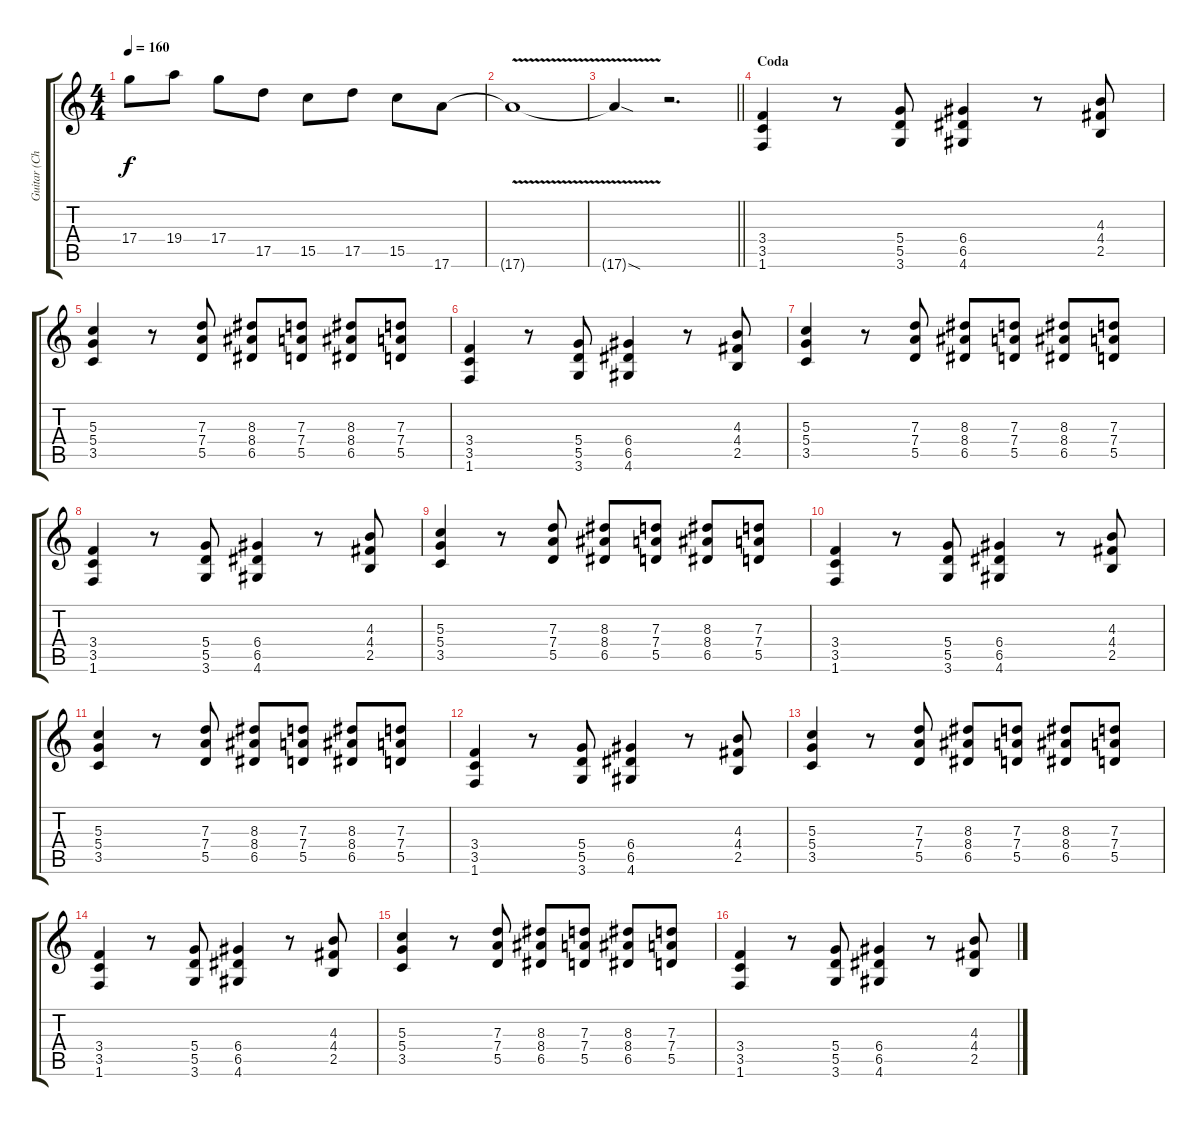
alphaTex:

\track ("Guitar (Chooch)" "Guitar (Ch") {instrument electricguitarclean}
\staff {score tabs}
\tuning (E4 B3 G3 D3 A2 E2) {hide}
\ts (4 4)
\tempo 160
\clef g2
\ks c
17.4.8{dy f} 19.4.8 17.4.8 17.5.8 15.5.8 17.5.8 15.5.8 17.6.8 |
17.6{v t}.1 |
\barLineRight lightlight
17.6{sod t}.4 r.2{d} |
\section ("" "Coda")
(3.4 3.5 1.6).4 r.8 (5.4 5.5 3.6).8 (6.4 6.5 4.6).4 r.8 (4.3 4.4 2.5).8 |
(5.3 5.4 3.5).4 r.8 (7.3 7.4 5.5).8 (8.3 8.4 6.5).8 (7.3 7.4 5.5).8 (8.3 8.4 6.5).8 (7.3 7.4 5.5).8 |
(3.4 3.5 1.6).4 r.8 (5.4 5.5 3.6).8 (6.4 6.5 4.6).4 r.8 (4.3 4.4 2.5).8 |
(5.3 5.4 3.5).4 r.8 (7.3 7.4 5.5).8 (8.3 8.4 6.5).8 (7.3 7.4 5.5).8 (8.3 8.4 6.5).8 (7.3 7.4 5.5).8 |
(3.4 3.5 1.6).4 r.8 (5.4 5.5 3.6).8 (6.4 6.5 4.6).4 r.8 (4.3 4.4 2.5).8 |
(5.3 5.4 3.5).4 r.8 (7.3 7.4 5.5).8 (8.3 8.4 6.5).8 (7.3 7.4 5.5).8 (8.3 8.4 6.5).8 (7.3 7.4 5.5).8 |
(3.4 3.5 1.6).4 r.8 (5.4 5.5 3.6).8 (6.4 6.5 4.6).4 r.8 (4.3 4.4 2.5).8 |
(5.3 5.4 3.5).4 r.8 (7.3 7.4 5.5).8 (8.3 8.4 6.5).8 (7.3 7.4 5.5).8 (8.3 8.4 6.5).8 (7.3 7.4 5.5).8 |
(3.4 3.5 1.6).4 r.8 (5.4 5.5 3.6).8 (6.4 6.5 4.6).4 r.8 (4.3 4.4 2.5).8 |
(5.3 5.4 3.5).4 r.8 (7.3 7.4 5.5).8 (8.3 8.4 6.5).8 (7.3 7.4 5.5).8 (8.3 8.4 6.5).8 (7.3 7.4 5.5).8 |
(3.4 3.5 1.6).4 r.8 (5.4 5.5 3.6).8 (6.4 6.5 4.6).4 r.8 (4.3 4.4 2.5).8 |
(5.3 5.4 3.5).4 r.8 (7.3 7.4 5.5).8 (8.3 8.4 6.5).8 (7.3 7.4 5.5).8 (8.3 8.4 6.5).8 (7.3 7.4 5.5).8 |
(3.4 3.5 1.6).4 r.8 (5.4 5.5 3.6).8 (6.4 6.5 4.6).4 r.8 (4.3 4.4 2.5).8
